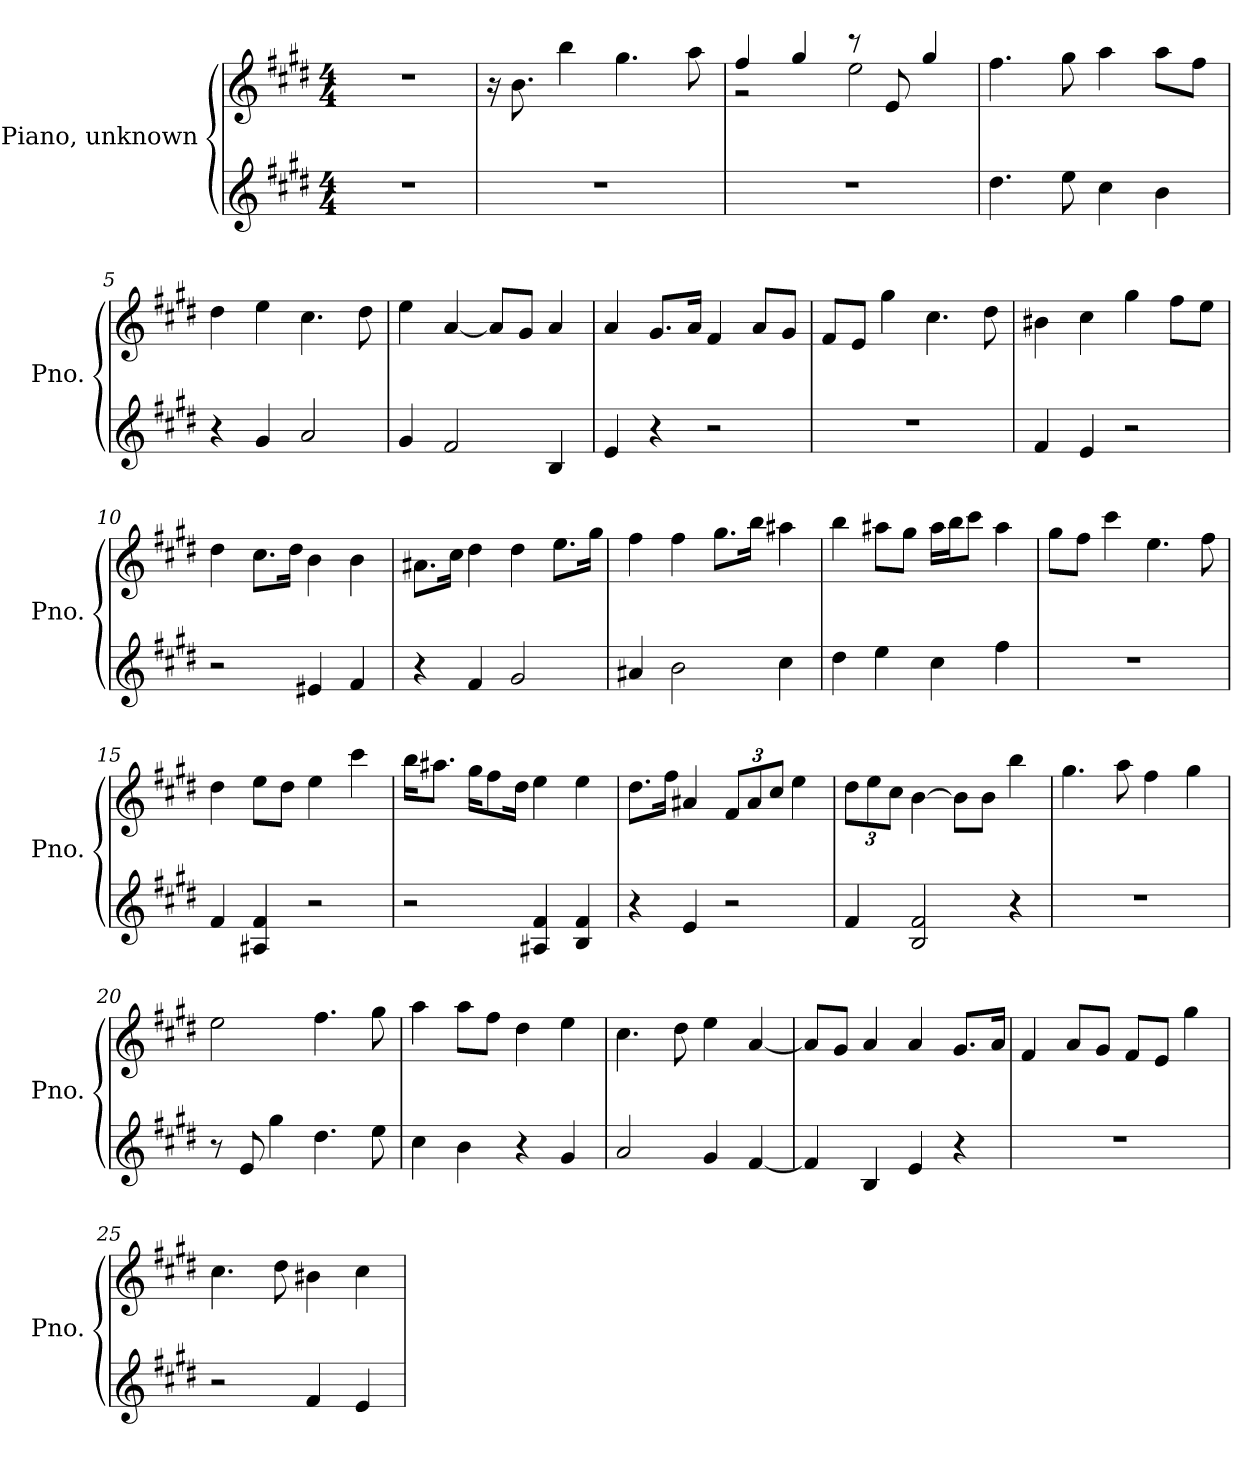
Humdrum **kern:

**kern	**kern
*part1	*part1
*staff2	*staff1
*I"Piano, unknown	*
*I'Pno.	*
*clefG2	*clefG2
*k[f#c#g#d#]	*k[f#c#g#d#]
*M4/4	*M4/4
*MM120	*MM120
=1	=1
1r	1r
=2	=2
1r	16r
.	8.b\
.	4bb\
.	4.gg#\
.	8aa\
=3	=3
*	*^
1r	4ff#/	2r
.	4gg#/	.
.	8r	2ee\
.	8e/	.
.	4gg#/	.
*	*v	*v
=4	=4
4.dd#\	4.ff#\
8ee\	8gg#\
4cc#\	4aa\
4b\	8aa\L
.	8ff#\J
=5	=5
4r	4dd#\
4g#/	4ee\
2a/	4.cc#\
.	8dd#\
=6	=6
4g#/	4ee\
2f#/	[4a/
.	8a/L]
.	8g#/J
4B/	4a/
=7	=7
4e/	4a/
4r	8.g#/L
.	16a/Jk
2r	4f#/
.	8a/L
.	8g#/J
!!LO:LB:g=z
=8	=8
1r	8f#/L
.	8e/J
.	4gg#\
.	4.cc#\
.	8dd#\
=9	=9
4f#/	4b#X\
4e/	4cc#\
2r	4gg#\
.	8ff#\L
.	8ee\J
=10	=10
2r	4dd#\
.	8.cc#\L
.	16dd#\Jk
4e#X/	4b\
4f#/	4b\
=11	=11
4r	8.a#X\L
.	16cc#\Jk
4f#/	4dd#\
2g#/	4dd#\
.	8.ee\L
.	16gg#\Jk
=12	=12
4a#X/	4ff#\
2b\	4ff#\
.	8.gg#\L
.	16bb\Jk
4cc#\	4aa#X\
=13	=13
4dd#\	4bb\
4ee\	8aa#X\L
.	8gg#\J
4cc#\	16aa#\LL
.	16bb\J
.	8ccc#\J
4ff#\	4aa#\
!!LO:LB:g=z
=14	=14
1r	8gg#\L
.	8ff#\J
.	4ccc#\
.	4.ee\
.	8ff#\
=15	=15
4f#/	4dd#\
4A#X/ 4f#/	8ee\L
.	8dd#\J
2r	4ee\
.	4ccc#\
=16	=16
2r	16bb\KL
.	8.aa#X\J
.	16gg#\KL
.	8ff#\
.	16dd#\Jk
4A#X/ 4f#/	4ee\
4B/ 4f#/	4ee\
=17	=17
4r	8.dd#\L
.	16ff#\Jk
4e/	4a#X/
*	*Xbrackettup
2r	12f#/L
.	12a#/
.	12cc#/J
.	4ee\
=18	=18
4f#/	12dd#\L
.	12ee\
.	12cc#\J
2B/ 2f#/	[4b\
.	8b\L]
.	8b\J
4r	4bb\
!!LO:LB:g=z
=19	=19
1r	4.gg#\
.	8aa\
.	4ff#\
.	4gg#\
=20	=20
8r	2ee\
8e/	.
4gg#\	.
4.dd#\	4.ff#\
8ee\	8gg#\
=21	=21
4cc#\	4aa\
4b\	8aa\L
.	8ff#\J
4r	4dd#\
4g#/	4ee\
=22	=22
2a/	4.cc#\
.	8dd#\
4g#/	4ee\
[4f#/	[4a/
=23	=23
4f#/]	8a/L]
.	8g#/J
4B/	4a/
4e/	4a/
4r	8.g#/L
.	16a/Jk
=24	=24
1r	4f#/
.	8a/L
.	8g#/J
.	8f#/L
.	8e/J
.	4gg#\
!!LO:LB:g=z
=25	=25
2r	4.cc#\
.	8dd#\
4f#/	4b#X\
4e/	4cc#\
=	=
*-	*-
